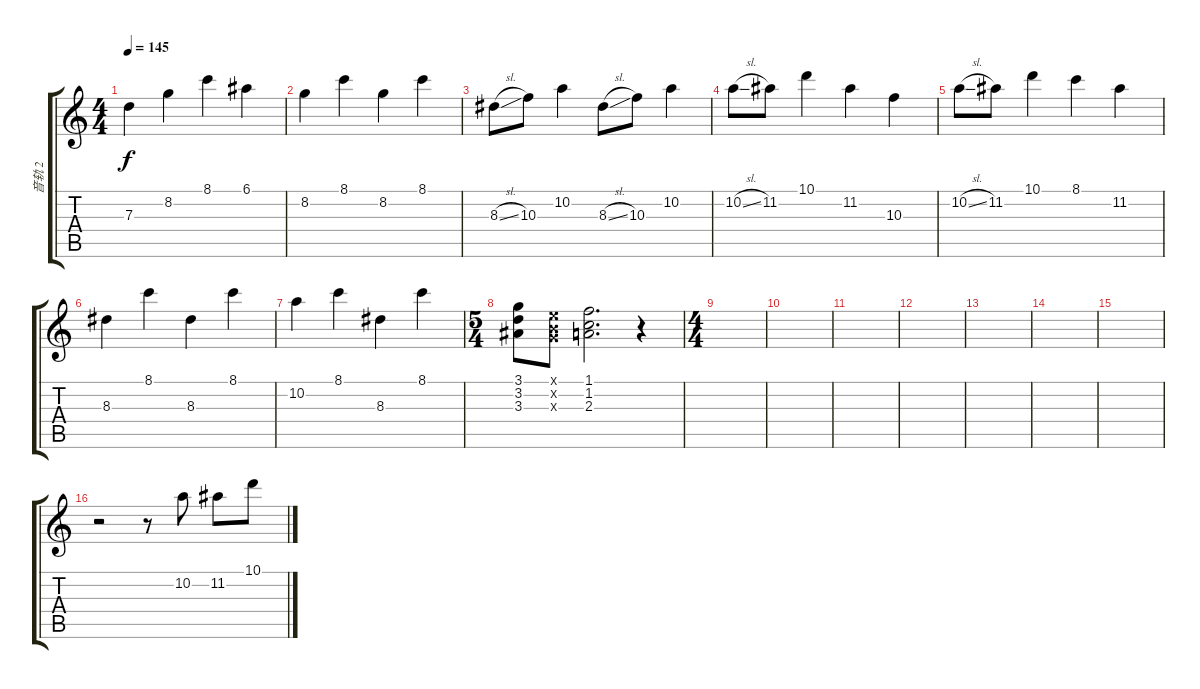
\track ("音轨 2" "音轨 2") {instrument electricguitarmuted}
\staff {score tabs}
\tuning (E4 B3 G3 D3 A2 E2) {hide}
\ts (4 4)
\tempo 145
\clef g2
\ks c
7.3.4{dy f} 8.2.4 8.1.4 6.1.4 |
8.2.4 8.1.4 8.2.4 8.1.4 |
8.3{sl}.8 10.3.8 10.2.4 8.3{sl}.8 10.3.8 10.2.4 |
10.2{sl}.8 11.2.8 10.1.4 11.2.4 10.3.4 |
10.2{sl}.8 11.2.8 10.1.4 8.1.4 11.2.4 |
8.3.4 8.1.4 8.3.4 8.1.4 |
10.2.4 8.1.4 8.3.4 8.1.4 |
\ts (5 4)
(3.1 3.2 3.3).8 (0.1{x} 0.2{x} 0.3{x}).8 (1.1 1.2 2.3).2{d} r.4 |
\ts (4 4)
|
|
|
|
|
|
|
r.2 r.8 10.2.8 11.2.8 10.1.8
